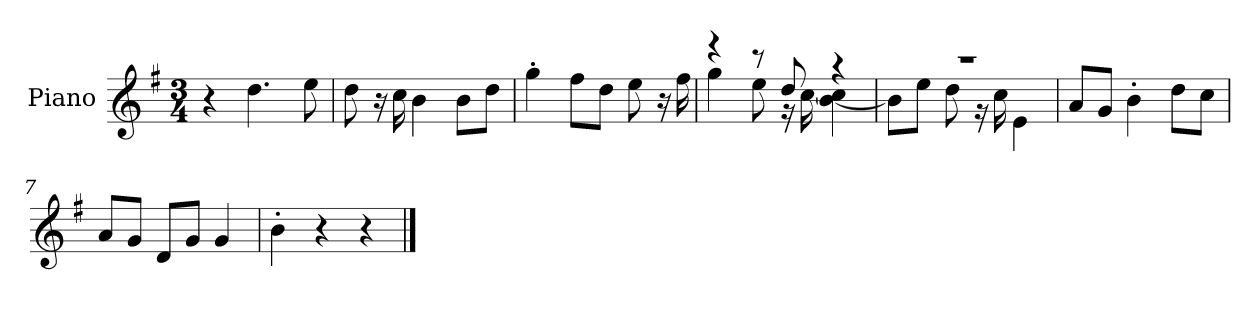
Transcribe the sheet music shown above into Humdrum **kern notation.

**kern
*part1
*staff1
*I"Piano
*I'P-no
*clefG2
*k[f#]
*M3/4
*MM178
=1
4r
4.dd\
8ee\
=2
8dd\
16r
16cc\
4b\
8b\L
8dd\J
=3
4gg'\
8ff#\L
8dd\J
8ee\
16r
16ff#\
=4
*^
4r	4gg\
8r	8ee\
8dd/	16r
.	[16cc\
4r	[4b\ 4cc\]
=5	=5
2.r	8b\L]
.	8ee\J
.	8dd\
.	16r
.	16cc\
.	4e\
*v	*v
=6
8a/L
8g/J
4b'\
8dd\L
8cc\J
=7
8a/L
8g/J
8d/L
8g/J
4g/
!!LO:LB:g=z
=8
4b'\
4r
4r
==
*-
